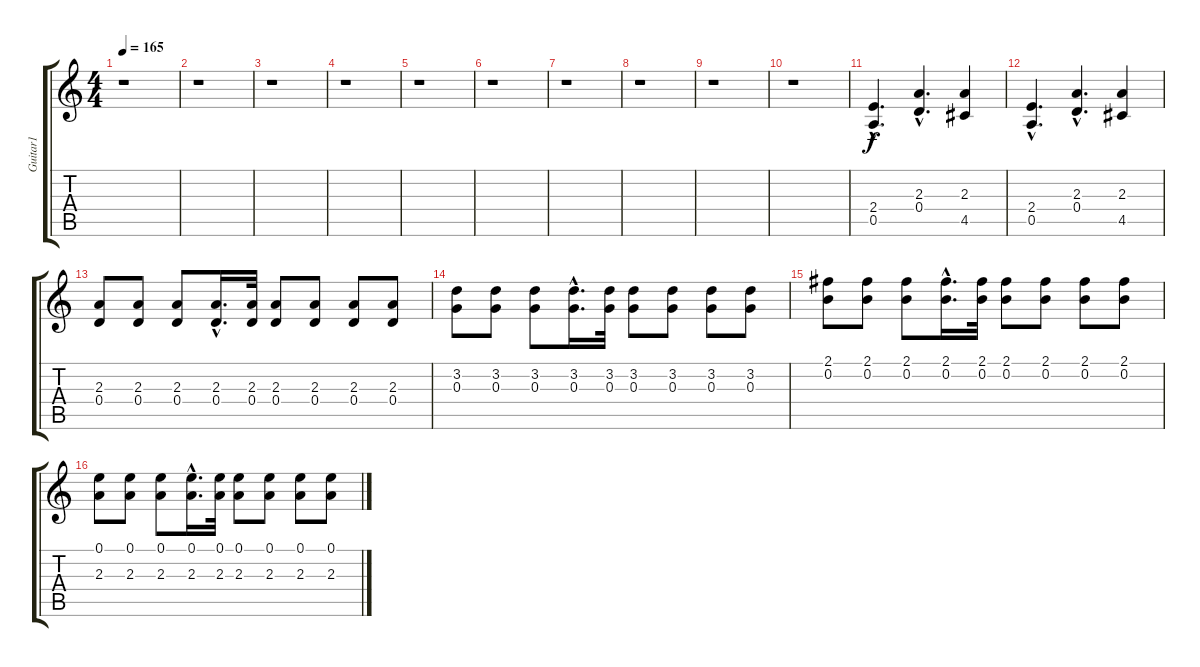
\track ("Guitar1" "Guitar1") {instrument overdrivenguitar}
\staff {score tabs}
\tuning (E4 B3 G3 D3 A2 E2) {hide}
\ts (4 4)
\tempo 165
\clef g2
\ks c
r.1{dy f instrument overdrivenguitar} |
r.1 |
r.1 |
r.1 |
r.1 |
r.1 |
r.1 |
r.1 |
r.1 |
r.1 |
(2.4{hac} 0.5{hac}).4{d} (2.3{hac} 0.4{hac}).4{d} (2.3 4.5).4 |
(2.4{hac} 0.5{hac}).4{d} (2.3{hac} 0.4{hac}).4{d} (2.3 4.5).4 |
(2.3 0.4).8 (2.3 0.4).8 (2.3 0.4).8 (2.3{hac} 0.4{hac}).16{d} (2.3 0.4).32 (2.3 0.4).8 (2.3 0.4).8 (2.3 0.4).8 (2.3 0.4).8 |
(3.2 0.3).8 (3.2 0.3).8 (3.2 0.3).8 (3.2{hac} 0.3{hac}).16{d} (3.2 0.3).32 (3.2 0.3).8 (3.2 0.3).8 (3.2 0.3).8 (3.2 0.3).8 |
(2.1 0.2).8 (2.1 0.2).8 (2.1 0.2).8 (2.1{hac} 0.2{hac}).16{d} (2.1 0.2).32 (2.1 0.2).8 (2.1 0.2).8 (2.1 0.2).8 (2.1 0.2).8 |
(0.1 2.3).8 (0.1 2.3).8 (0.1 2.3).8 (0.1{hac} 2.3{hac}).16{d} (0.1 2.3).32 (0.1 2.3).8 (0.1 2.3).8 (0.1 2.3).8 (0.1 2.3).8
